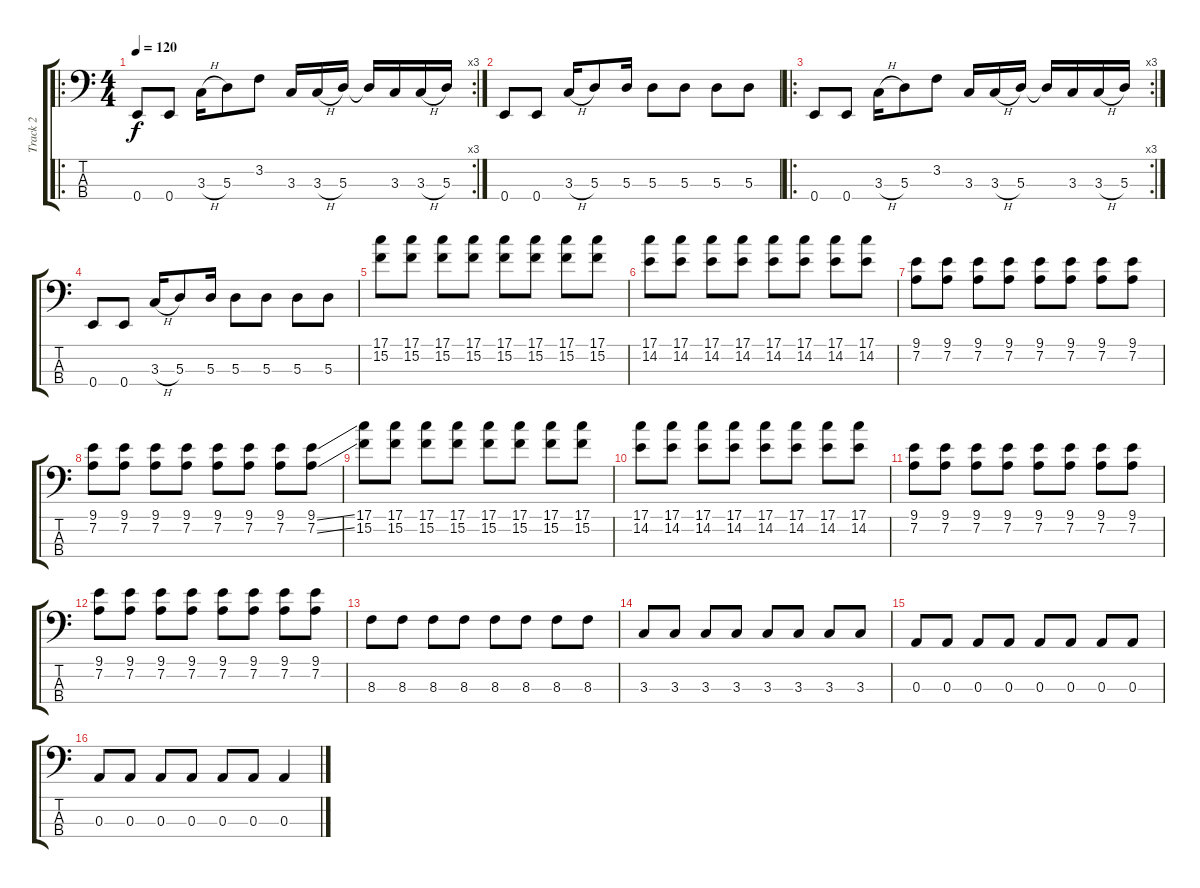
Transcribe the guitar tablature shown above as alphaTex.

\track ("Track 2" "Track 2") {instrument electricbassfinger}
\staff {score tabs}
\tuning (G2 D2 A1 E1) {hide}
\ro
\rc 3
\ts (4 4)
\tempo 120
\clef f4
\ks c
0.4.8{dy f instrument slapbass2} 0.4.8 3.3{h}.16 5.3.8 3.2.8 3.3.16 3.3{h}.16 5.3.16 5.3{t}.16 3.3.16 3.3{h}.16 5.3.16 |
0.4.8{instrument slapbass2} 0.4.8 3.3{h}.16 5.3.8 5.3.16 5.3.8 5.3.8 5.3.8 5.3.8 |
\ro
\rc 3
0.4.8{instrument slapbass2} 0.4.8 3.3{h}.16 5.3.8 3.2.8 3.3.16 3.3{h}.16 5.3.16 5.3{t}.16 3.3.16 3.3{h}.16 5.3.16 |
0.4.8{instrument slapbass2} 0.4.8 3.3{h}.16 5.3.8 5.3.16 5.3.8 5.3.8 5.3.8 5.3.8 |
(17.1 15.2).8 (17.1 15.2).8 (17.1 15.2).8 (17.1 15.2).8 (17.1 15.2).8 (17.1 15.2).8 (17.1 15.2).8 (17.1 15.2).8 |
(17.1 14.2).8 (17.1 14.2).8 (17.1 14.2).8 (17.1 14.2).8 (17.1 14.2).8 (17.1 14.2).8 (17.1 14.2).8 (17.1 14.2).8 |
(9.1 7.2).8 (9.1 7.2).8 (9.1 7.2).8 (9.1 7.2).8 (9.1 7.2).8 (9.1 7.2).8 (9.1 7.2).8 (9.1 7.2).8 |
(9.1 7.2).8 (9.1 7.2).8 (9.1 7.2).8 (9.1 7.2).8 (9.1 7.2).8 (9.1 7.2).8 (9.1 7.2).8 (9.1{ss} 7.2{ss}).8 |
(17.1 15.2).8 (17.1 15.2).8 (17.1 15.2).8 (17.1 15.2).8 (17.1 15.2).8 (17.1 15.2).8 (17.1 15.2).8 (17.1 15.2).8 |
(17.1 14.2).8 (17.1 14.2).8 (17.1 14.2).8 (17.1 14.2).8 (17.1 14.2).8 (17.1 14.2).8 (17.1 14.2).8 (17.1 14.2).8 |
(9.1 7.2).8 (9.1 7.2).8 (9.1 7.2).8 (9.1 7.2).8 (9.1 7.2).8 (9.1 7.2).8 (9.1 7.2).8 (9.1 7.2).8 |
(9.1 7.2).8 (9.1 7.2).8 (9.1 7.2).8 (9.1 7.2).8 (9.1 7.2).8 (9.1 7.2).8 (9.1 7.2).8 (9.1 7.2).8 |
8.3.8 8.3.8 8.3.8 8.3.8 8.3.8 8.3.8 8.3.8 8.3.8 |
3.3.8 3.3.8 3.3.8 3.3.8 3.3.8 3.3.8 3.3.8 3.3.8 |
0.3.8 0.3.8 0.3.8 0.3.8 0.3.8 0.3.8 0.3.8 0.3.8 |
0.3.8 0.3.8 0.3.8 0.3.8 0.3.8 0.3.8 0.3{ss}.4
